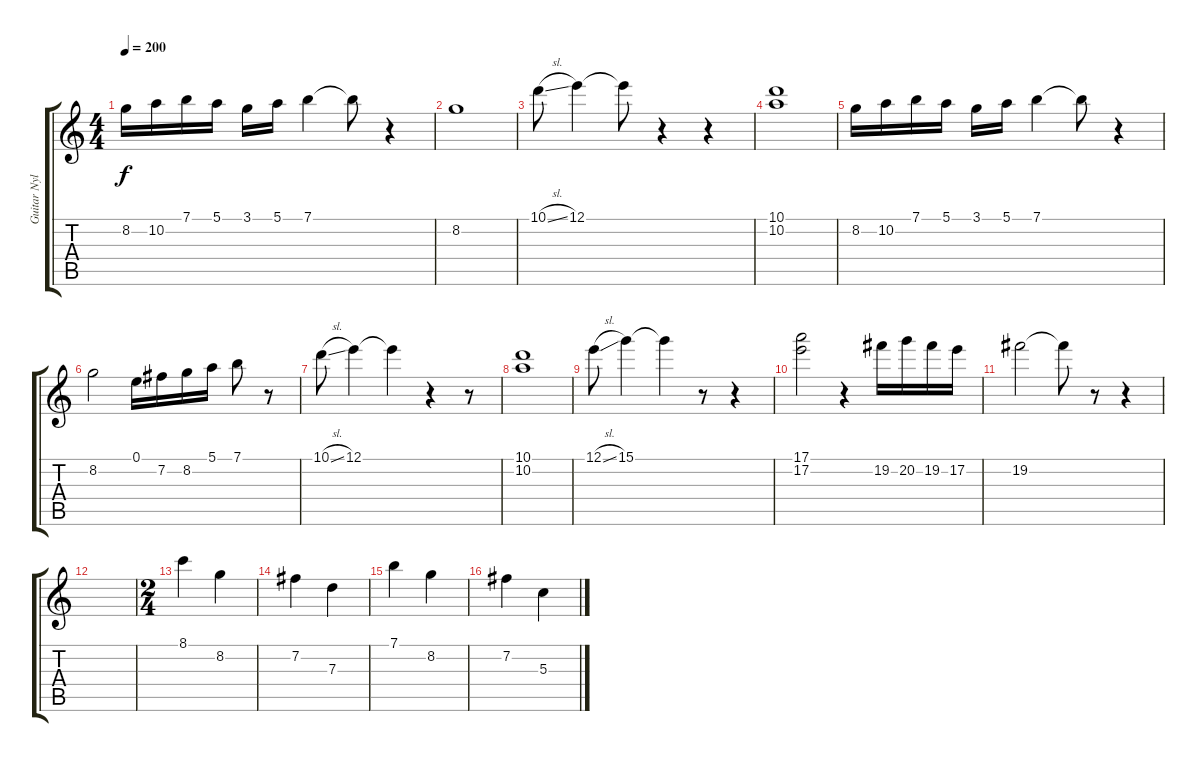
\track ("Guitar Nylon" "Guitar Nyl") {instrument acousticguitarnylon}
\staff {score tabs}
\tuning (E4 B3 G3 D3 A2 E2) {hide}
\ts (4 4)
\tempo 200
\clef g2
\ks c
8.2.16{dy f} 10.2.16 7.1.16 5.1.16 3.1.16 5.1.16 7.1.4 7.1{t}.8 r.4 |
8.2.1 |
10.1{sl}.8 12.1.4 12.1{t}.8 r.4 r.4 |
(10.1 10.2).1 |
8.2.16 10.2.16 7.1.16 5.1.16 3.1.16 5.1.16 7.1.4 7.1{t}.8 r.4 |
8.2.2 0.1.16 7.2.16 8.2.16 5.1.16 7.1.8 r.8 |
10.1{sl}.8 12.1.4 12.1{t}.4 r.4 r.8 |
(10.1 10.2).1 |
12.1{sl}.8 15.1.4 15.1{t}.4 r.8 r.4 |
(17.1 17.2).2 r.4 19.2.16 20.2.16 19.2.16 17.2.16 |
19.2.2 19.2{t}.8 r.8 r.4 |
|
\ts (2 4)
8.1.4 8.2.4 |
7.2.4 7.3.4 |
7.1.4 8.2.4 |
7.2.4 5.3.4
